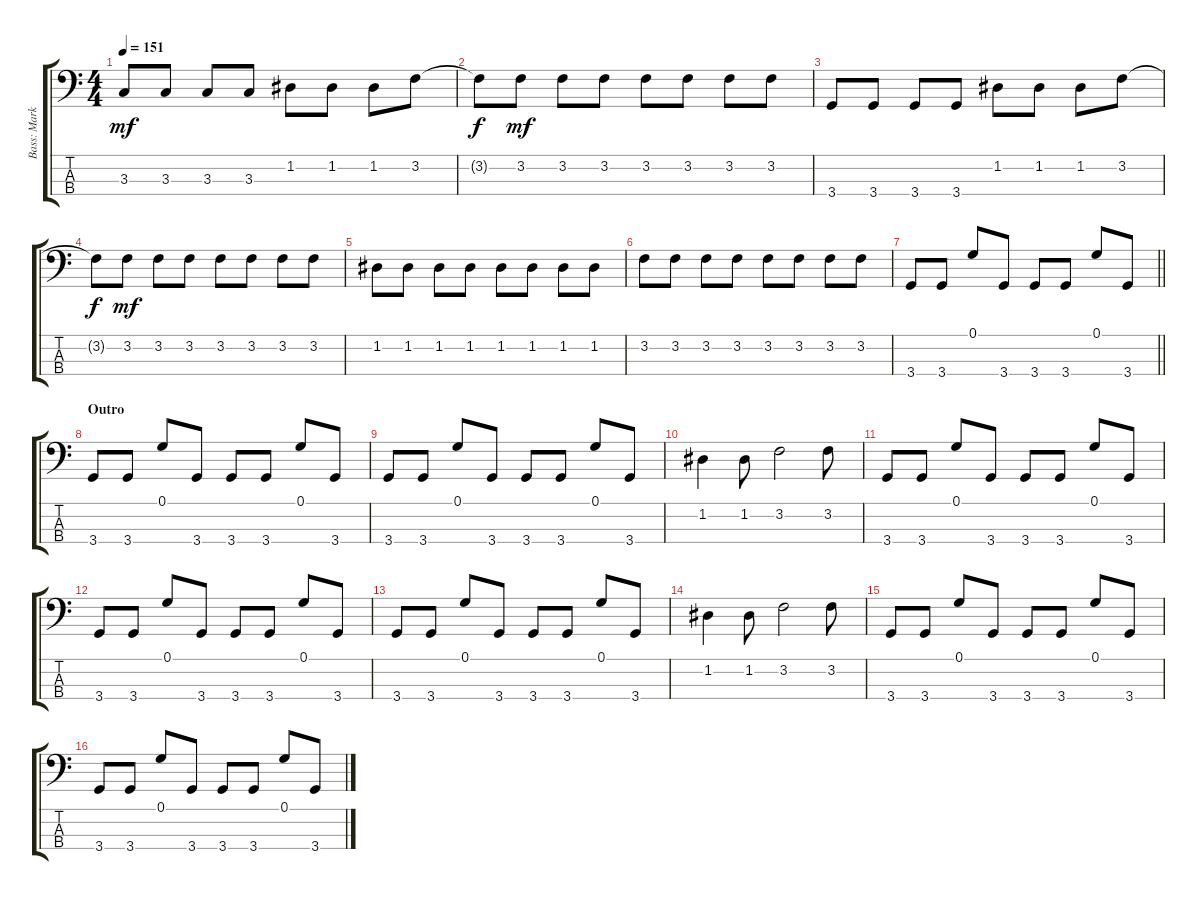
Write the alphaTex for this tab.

\track ("Bass: Mark Andes" "Bass: Mark") {instrument electricbasspick}
\staff {score tabs}
\tuning (G2 D2 A1 E1) {hide}
\ts (4 4)
\tempo 151
\clef f4
\ks c
3.3.8{dy mf} 3.3.8 3.3.8 3.3.8 1.2.8 1.2.8 1.2.8 3.2.8 |
3.2{t}.8{dy f} 3.2.8{dy mf} 3.2.8 3.2.8 3.2.8 3.2.8 3.2.8 3.2.8 |
3.4.8 3.4.8 3.4.8 3.4.8 1.2.8 1.2.8 1.2.8 3.2.8 |
3.2{t}.8{dy f} 3.2.8{dy mf} 3.2.8 3.2.8 3.2.8 3.2.8 3.2.8 3.2.8 |
1.2.8 1.2.8 1.2.8 1.2.8 1.2.8 1.2.8 1.2.8 1.2.8 |
3.2.8 3.2.8 3.2.8 3.2.8 3.2.8 3.2.8 3.2.8 3.2.8 |
\barLineRight lightlight
3.4.8 3.4.8 0.1.8 3.4.8 3.4.8 3.4.8 0.1.8 3.4.8 |
\section ("" "Outro")
3.4.8 3.4.8 0.1.8 3.4.8 3.4.8 3.4.8 0.1.8 3.4.8 |
3.4.8 3.4.8 0.1.8 3.4.8 3.4.8 3.4.8 0.1.8 3.4.8 |
1.2.4 1.2.8 3.2.2 3.2.8 |
3.4.8 3.4.8 0.1.8 3.4.8 3.4.8 3.4.8 0.1.8 3.4.8 |
3.4.8 3.4.8 0.1.8 3.4.8 3.4.8 3.4.8 0.1.8 3.4.8 |
3.4.8 3.4.8 0.1.8 3.4.8 3.4.8 3.4.8 0.1.8 3.4.8 |
1.2.4 1.2.8 3.2.2 3.2.8 |
3.4.8 3.4.8 0.1.8 3.4.8 3.4.8 3.4.8 0.1.8 3.4.8 |
3.4.8 3.4.8 0.1.8 3.4.8 3.4.8 3.4.8 0.1.8 3.4.8
